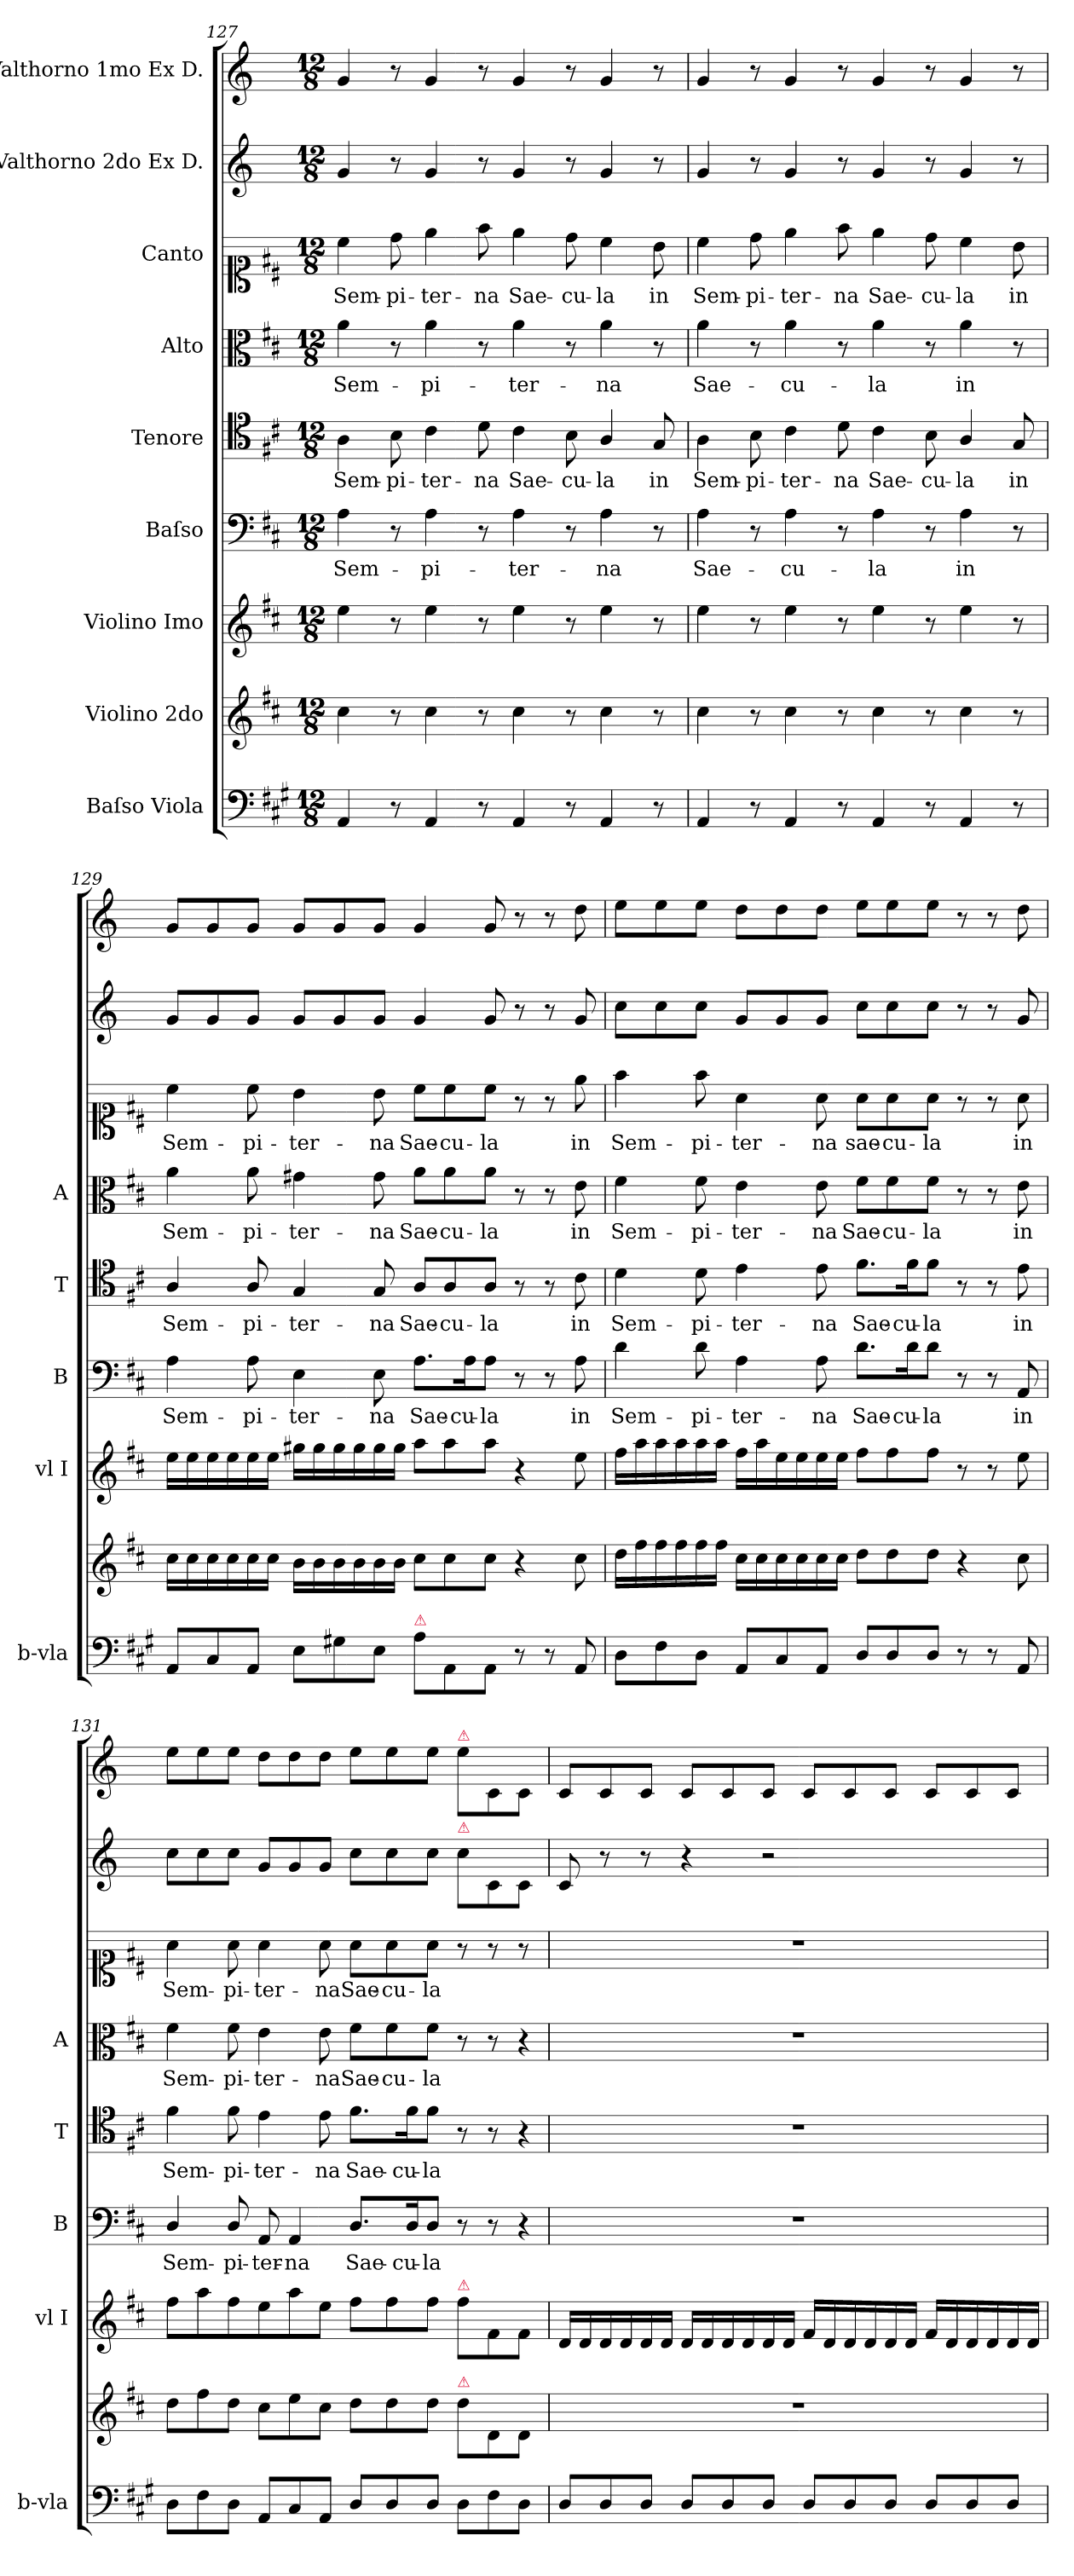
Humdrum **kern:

**kern	**kern	**kern	**kern	**text	**kern	**text	**kern	**text	**kern	**text	**kern	**kern
*part9	*part8	*part7	*part6	*part6	*part5	*part5	*part4	*part4	*part3	*part3	*part2	*part1
*staff9	*staff8	*staff7	*staff6	*staff6	*staff5	*staff5	*staff4	*staff4	*staff3	*staff3	*staff2	*staff1
*I"Baſso Viola	*I"Violino 2do	*I"Violino Imo	*I"Baſso	*	*I"Tenore	*	*I"Alto	*	*I"Canto	*	*I"Valthorno 2do Ex D.	*I"Valthorno 1mo Ex D.
*I'b-vla	*	*I'vl I	*I'B	*	*I'T	*	*I'A	*	*	*	*	*
*clefF4	*clefG2	*clefG2	*clefF4	*	*clefC4	*	*clefC3	*	*clefC1	*	*clefG2	*clefG2
*	*	*	*	*	*	*	*	*	*	*	*ITrd6c10	*ITrd6c10
*k[f#c#g#]	*k[f#c#]	*k[f#c#]	*k[f#c#]	*	*k[f#c#]	*	*k[f#c#]	*	*k[f#c#]	*	*k[f#c#]	*k[f#c#]
*	*D:	*D:	*D:	*	*D:	*	*D:	*	*D:	*	*D:	*D:
*M12/8	*M12/8	*M12/8	*M12/8	*	*M12/8	*	*M12/8	*	*M12/8	*	*M12/8	*M12/8
=127	=127	=127	=127	=127	=127	=127	=127	=127	=127	=127	=127	=127
4AA/	4cc#\	4ee\	4A\	Sem-	4A\	Sem-	4a\	Sem-	4cc#\	Sem-	4A/	4A/
8r	8r	8r	8r	.	8B\	-pi-	8r	.	8dd\	-pi-	8r	8r
4AA/	4cc#\	4ee\	4A\	-pi-	4c#\	-ter-	4a\	-pi-	4ee\	-ter-	4A/	4A/
8r	8r	8r	8r	.	8d\	-na	8r	.	8ff#\	-na	8r	8r
4AA/	4cc#\	4ee\	4A\	-ter-	4c#\	Sae-	4a\	-ter-	4ee\	Sae-	4A/	4A/
8r	8r	8r	8r	.	8B\	-cu-	8r	.	8dd\	-cu-	8r	8r
4AA/	4cc#\	4ee\	4A\	-na	4A/	-la	4a\	-na	4cc#\	-la	4A/	4A/
8r	8r	8r	8r	.	8G/	in	8r	.	8b\	in	8r	8r
=128	=128	=128	=128	=128	=128	=128	=128	=128	=128	=128	=128	=128
4AA/	4cc#\	4ee\	4A\	Sae-	4A\	Sem-	4a\	Sae-	4cc#\	Sem-	4A/	4A/
8r	8r	8r	8r	.	8B\	-pi-	8r	.	8dd\	-pi-	8r	8r
4AA/	4cc#\	4ee\	4A\	-cu-	4c#\	-ter-	4a\	-cu-	4ee\	-ter-	4A/	4A/
8r	8r	8r	8r	.	8d\	-na	8r	.	8ff#\	-na	8r	8r
4AA/	4cc#\	4ee\	4A\	-la	4c#\	Sae-	4a\	-la	4ee\	Sae-	4A/	4A/
8r	8r	8r	8r	.	8B\	-cu-	8r	.	8dd\	-cu-	8r	8r
4AA/	4cc#\	4ee\	4A\	in	4A/	-la	4a\	in	4cc#\	-la	4A/	4A/
8r	8r	8r	8r	.	8G/	in	8r	.	8b\	in	8r	8r
=129	=129	=129	=129	=129	=129	=129	=129	=129	=129	=129	=129	=129
8AA/L	16cc#\LL	16ee\LL	4A\	Sem-	4A/	Sem-	4a\	Sem-	4cc#\	Sem-	8A/L	8A/L
.	16cc#\	16ee\	.	.	.	.	.	.	.	.	.	.
8C#/	16cc#\	16ee\	.	.	.	.	.	.	.	.	8A/	8A/
.	16cc#\	16ee\	.	.	.	.	.	.	.	.	.	.
8AA/J	16cc#\	16ee\	8A\	-pi-	8A/	-pi-	8a\	-pi-	8cc#\	-pi-	8A/J	8A/J
.	16cc#\JJ	16ee\JJ	.	.	.	.	.	.	.	.	.	.
8E\L	16b\LL	16gg#X\LL	4E\	-ter-	4G/	-ter-	4g#X\	-ter-	4b\	-ter-	8A/L	8A/L
.	16b\	16gg#\	.	.	.	.	.	.	.	.	.	.
8G#X\	16b\	16gg#\	.	.	.	.	.	.	.	.	8A/	8A/
.	16b\	16gg#\	.	.	.	.	.	.	.	.	.	.
8E\J	16b\	16gg#\	8E\	-na	8G/	-na	8g#\	-na	8b\	-na	8A/J	8A/J
.	16b\JJ	16gg#\JJ	.	.	.	.	.	.	.	.	.	.
!LO:TX:a:color=crimson:t=⚠	!	!	!	!	!	!	!	!	!	!	!	!
8A\L	8cc#\L	8aa\L	8.A\L	Sae-	8A/L	Sae-	8a\L	Sae-	8cc#\L	Sae-	4A/	4A/
8AA\	8cc#\	8aa\	.	.	8A/	-cu-	8a\	-cu-	8cc#\	-cu-	.	.
.	.	.	16A\K	-cu-	.	.	.	.	.	.	.	.
8AA\J	8cc#\J	8aa\J	8A\J	-la	8A/J	-la	8a\J	-la	8cc#\J	-la	8A/	8A/
8r	4r	4r	8r	.	8r	.	8r	.	8r	.	8r	8r
8r	.	.	8r	.	8r	.	8r	.	8r	.	8r	8r
8AA/	8cc#\	8ee\	8A\	in	8c#\	in	8e\	in	8ee\	in	8A/	8e\
=130	=130	=130	=130	=130	=130	=130	=130	=130	=130	=130	=130	=130
8D\L	16dd\LL	16ff#\LL	4d\	Sem-	4d\	Sem-	4f#\	Sem-	4ff#\	Sem-	8d\L	8f#\L
.	16ff#\	16aa\	.	.	.	.	.	.	.	.	.	.
8F#\	16ff#\	16aa\	.	.	.	.	.	.	.	.	8d\	8f#\
.	16ff#\	16aa\	.	.	.	.	.	.	.	.	.	.
8D\J	16ff#\	16aa\	8d\	-pi-	8d\	-pi-	8f#\	-pi-	8ff#\	-pi-	8d\J	8f#\J
.	16ff#\JJ	16aa\JJ	.	.	.	.	.	.	.	.	.	.
8AA/L	16cc#\LL	16ff#\LL	4A\	-ter-	4e\	-ter-	4e\	-ter-	4a\	-ter-	8A/L	8e\L
.	16cc#\	16aa\	.	.	.	.	.	.	.	.	.	.
8C#/	16cc#\	16ee\	.	.	.	.	.	.	.	.	8A/	8e\
.	16cc#\	16ee\	.	.	.	.	.	.	.	.	.	.
8AA/J	16cc#\	16ee\	8A\	-na	8e\	-na	8e\	-na	8a\	-na	8A/J	8e\J
.	16cc#\JJ	16ee\JJ	.	.	.	.	.	.	.	.	.	.
8D/L	8dd\L	8ff#\L	8.d\L	Sae-	8.f#\L	Sae-	8f#\L	Sae-	8a\L	sae-	8d\L	8f#\L
8D/	8dd\	8ff#\	.	.	.	.	8f#\	-cu-	8a\	-cu-	8d\	8f#\
.	.	.	16d\K	-cu-	16f#\K	-cu-	.	.	.	.	.	.
8D/J	8dd\J	8ff#\J	8d\J	-la	8f#\J	-la	8f#\J	-la	8a\J	-la	8d\J	8f#\J
8r	4r	8r	8r	.	8r	.	8r	.	8r	.	8r	8r
8r	.	8r	8r	.	8r	.	8r	.	8r	.	8r	8r
!	!	!	!	!	!	!	!	!LO:LY:i	!	!LO:LY:i	!	!
8AA/	8cc#\	8ee\	8AA/	in	8e\	in	8e\	in	8a\	in	8A/	8e\
=131	=131	=131	=131	=131	=131	=131	=131	=131	=131	=131	=131	=131
!	!	!	!	!	!	!	!	!LO:LY:i	!	!LO:LY:i	!	!
8D\L	8dd\L	8ff#\L	4D/	Sem-	4f#\	Sem-	4f#\	Sem-	4a\	Sem-	8d\L	8f#\L
8F#\	8ff#\	8aa\	.	.	.	.	.	.	.	.	8d\	8f#\
!	!	!	!	!	!	!	!	!LO:LY:i	!	!LO:LY:i	!	!
8D\J	8dd\J	8ff#\	8D/	-pi-	8f#\	-pi-	8f#\	-pi-	8a\	-pi-	8d\J	8f#\J
!	!	!	!	!	!	!	!	!LO:LY:i	!	!LO:LY:i	!	!
8AA/L	8cc#\L	8ee\	8AA/	-ter-	4e\	-ter-	4e\	-ter-	4a\	-ter-	8A/L	8e\L
8C#/	8ee\	8aa\	4AA/	-na	.	.	.	.	.	.	8A/	8e\
!	!	!	!	!	!	!	!	!LO:LY:i	!	!LO:LY:i	!	!
8AA/J	8cc#\J	8ee\J	.	.	8e\	-na	8e\	-na	8a\	-na	8A/J	8e\J
!	!	!	!	!	!	!	!	!LO:LY:i	!	!LO:LY:i	!	!
8D/L	8dd\L	8ff#\L	8.D/L	Sae-	8.f#\L	Sae-	8f#\L	Sae-	8a\L	Sae-	8d\L	8f#\L
!	!	!	!	!	!	!	!	!LO:LY:i	!	!LO:LY:i	!	!
8D/	8dd\	8ff#\	.	.	.	.	8f#\	-cu-	8a\	-cu-	8d\	8f#\
.	.	.	16D/K	-cu-	16f#\K	-cu-	.	.	.	.	.	.
!	!	!	!	!	!	!	!	!LO:LY:i	!	!LO:LY:i	!	!
8D/J	8dd\J	8ff#\J	8D/J	-la	8f#\J	-la	8f#\J	-la	8a\J	-la	8d\J	8f#\J
!	!	!	!	!	!	!	!	!	!	!	!	!LO:TX:a:color=crimson:t=⚠
!	!	!	!	!	!	!	!	!	!	!	!LO:TX:a:color=crimson:t=⚠	!
!	!	!LO:TX:a:color=crimson:t=⚠	!	!	!	!	!	!	!	!	!	!
!	!LO:TX:a:color=crimson:t=⚠	!	!	!	!	!	!	!	!	!	!	!
8D\L	8dd\L	8ff#\L	8r	.	8r	.	8r	.	8r	.	8d\L	8f#\L
8F#\	8d\	8f#\	8r	.	8r	.	8r	.	8r	.	8D\	8D\
!	!	!	!LO:N:vis=4	!	!LO:N:vis=4	!	!LO:N:vis=4	!	!	!	!	!
8D\J	8d\J	8f#\J	8r	.	8r	.	8r	.	8r	.	8D\J	8D\J
=132	=132	=132	=132	=132	=132	=132	=132	=132	=132	=132	=132	=132
8D/L	1.r	16d/LL	1.r	.	1.r	.	1.r	.	1.r	.	8D/	8D/L
.	.	16d/	.	.	.	.	.	.	.	.	.	.
8D/	.	16d/	.	.	.	.	.	.	.	.	8r	8D/
.	.	16d/	.	.	.	.	.	.	.	.	.	.
8D/J	.	16d/	.	.	.	.	.	.	.	.	8r	8D/J
.	.	16d/JJ	.	.	.	.	.	.	.	.	.	.
8D/L	.	16d/LL	.	.	.	.	.	.	.	.	4r	8D/L
.	.	16d/	.	.	.	.	.	.	.	.	.	.
8D/	.	16d/	.	.	.	.	.	.	.	.	.	8D/
.	.	16d/	.	.	.	.	.	.	.	.	.	.
!	!	!	!	!	!	!	!	!	!	!	!LO:N:vis=2	!
8D/J	.	16d/	.	.	.	.	.	.	.	.	2..r	8D/J
.	.	16d/JJ	.	.	.	.	.	.	.	.	.	.
8D/L	.	16f#/LL	.	.	.	.	.	.	.	.	.	8D/L
.	.	16d/	.	.	.	.	.	.	.	.	.	.
8D/	.	16d/	.	.	.	.	.	.	.	.	.	8D/
.	.	16d/	.	.	.	.	.	.	.	.	.	.
8D/J	.	16d/	.	.	.	.	.	.	.	.	.	8D/J
.	.	16d/JJ	.	.	.	.	.	.	.	.	.	.
8D/L	.	16f#/LL	.	.	.	.	.	.	.	.	.	8D/L
.	.	16d/	.	.	.	.	.	.	.	.	.	.
8D/	.	16d/	.	.	.	.	.	.	.	.	.	8D/
.	.	16d/	.	.	.	.	.	.	.	.	.	.
8D/J	.	16d/	.	.	.	.	.	.	.	.	.	8D/J
.	.	16d/JJ	.	.	.	.	.	.	.	.	.	.
=	=	=	=	=	=	=	=	=	=	=	=	=
*-	*-	*-	*-	*-	*-	*-	*-	*-	*-	*-	*-	*-
